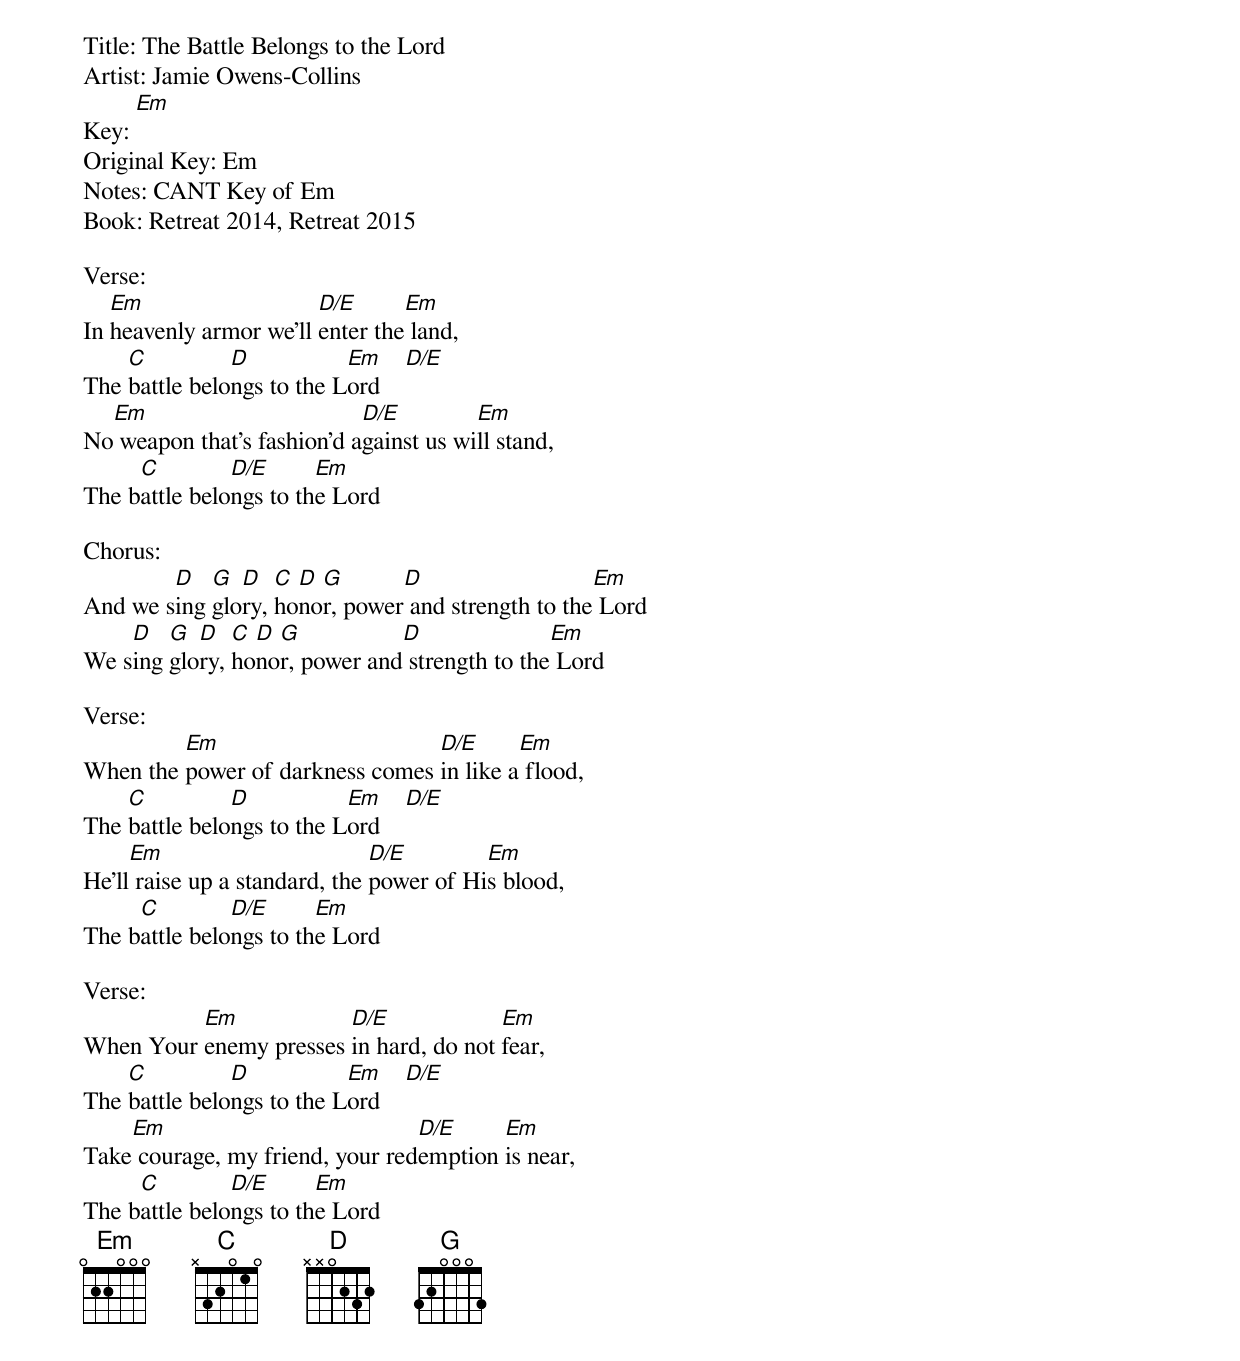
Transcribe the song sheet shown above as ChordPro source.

Title: The Battle Belongs to the Lord
Artist: Jamie Owens-Collins
Key: [Em]
Original Key: Em
Notes: CANT Key of Em
Book: Retreat 2014, Retreat 2015

Verse:
In [Em]heavenly armor we’ll [D/E]enter the[Em] land,
The [C]battle belo[D]ngs to the L[Em]ord    [D/E]
No[Em] weapon that’s fashion’d a[D/E]gainst us wi[Em]ll stand,
The b[C]attle belo[D/E]ngs to th[Em]e Lord

Chorus:
And we s[D]ing [G]glo[D]ry, [C]ho[D]no[G]r, power[D] and strength to the[Em] Lord
We s[D]ing [G]glo[D]ry, [C]ho[D]no[G]r, power and[D] strength to the[Em] Lord

Verse:
When the [Em]power of darkness comes [D/E]in like a[Em] flood,
The [C]battle belo[D]ngs to the L[Em]ord    [D/E]
He’ll[Em] raise up a standard, the [D/E]power of Hi[Em]s blood,
The b[C]attle belo[D/E]ngs to th[Em]e Lord

Verse:
When Your [Em]enemy presses [D/E]in hard, do not [Em]fear,
The [C]battle belo[D]ngs to the L[Em]ord    [D/E]
Take[Em] courage, my friend, your red[D/E]emption [Em]is near,
The b[C]attle belo[D/E]ngs to th[Em]e Lord
